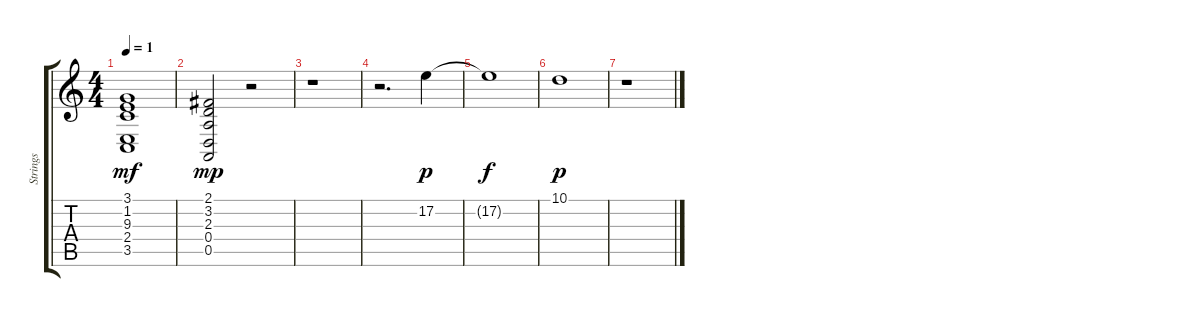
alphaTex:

\track ("Strings" "Strings") {instrument stringensemble1}
\staff {score tabs}
\tuning (E4 B3 G3 D3 A2 D2) {hide}
\ts (4 4)
\tempo 1
\clef g2
\ks c
(3.1 1.2 9.3 2.4 3.5).1{dy mf} |
(2.1 3.2 2.3 0.4 0.5).2{dy mp} r.2 |
r.1 |
r.2{d} 17.2.4{dy p} |
17.2{t}.1{dy f} |
10.1.1{dy p} |
r.1
